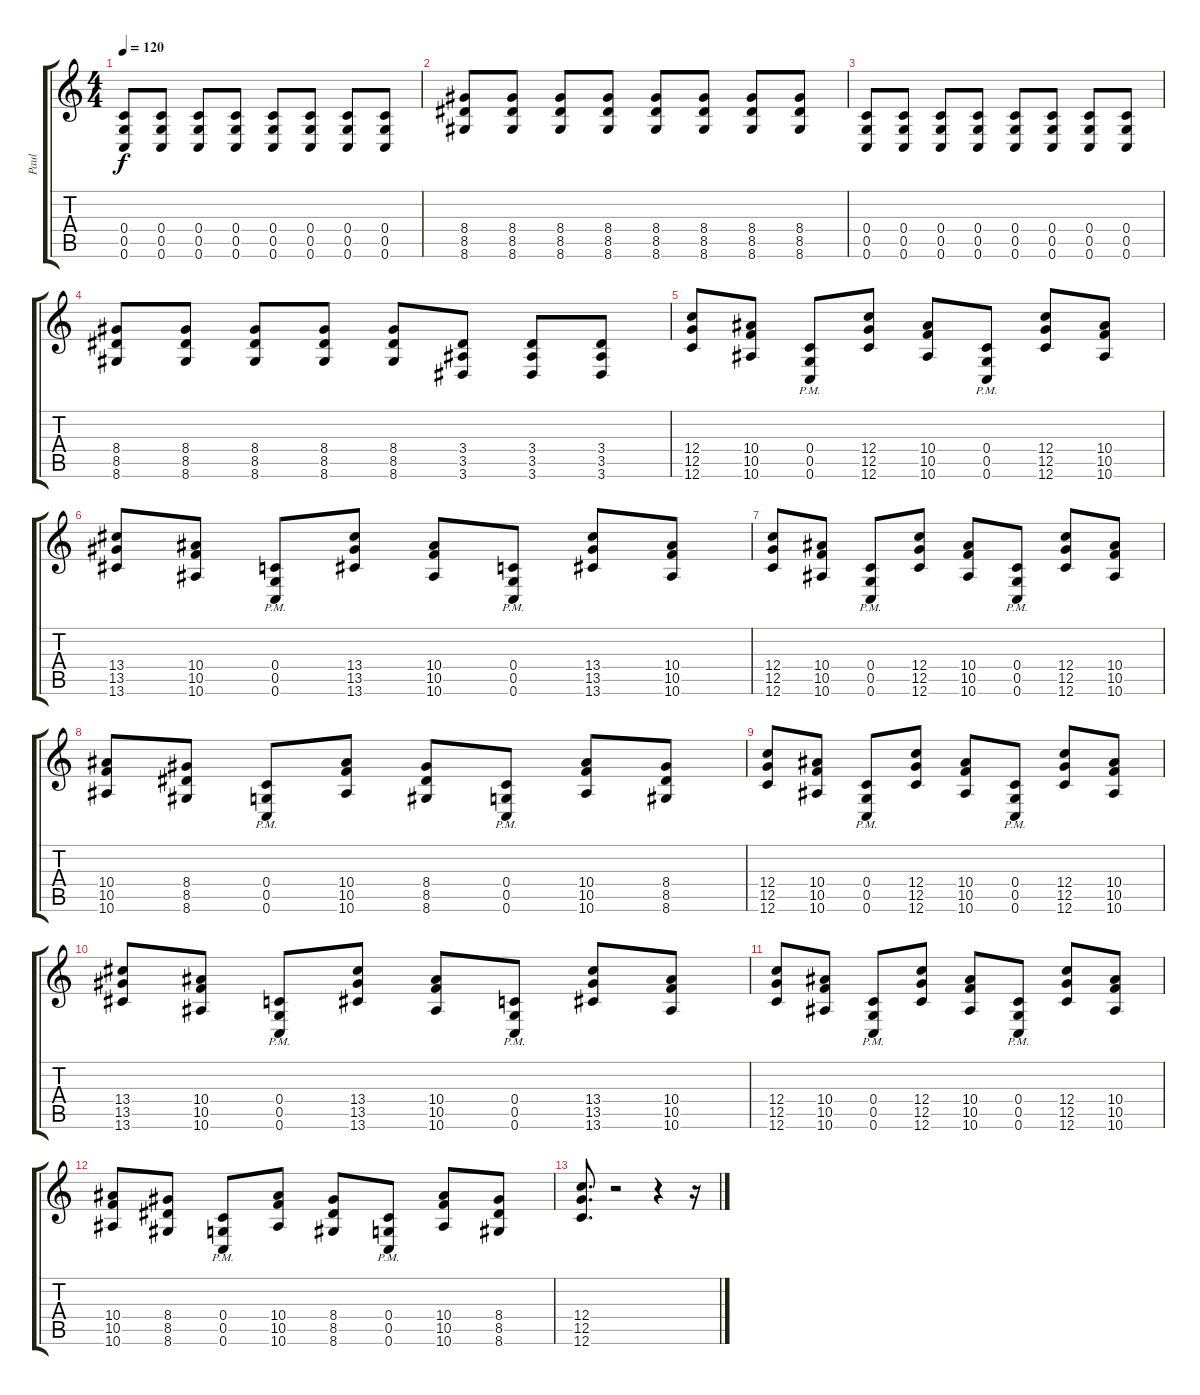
\track ("Paul" "Paul") {instrument overdrivenguitar}
\staff {score tabs}
\tuning (D4 A3 F3 C3 G2 C2) {hide}
\ts (4 4)
\tempo 120
\clef g2
\ks c
(0.4 0.5 0.6).8{dy f} (0.4 0.5 0.6).8 (0.4 0.5 0.6).8 (0.4 0.5 0.6).8 (0.4 0.5 0.6).8 (0.4 0.5 0.6).8 (0.4 0.5 0.6).8 (0.4 0.5 0.6).8 |
(8.4 8.5 8.6).8 (8.4 8.5 8.6).8 (8.4 8.5 8.6).8 (8.4 8.5 8.6).8 (8.4 8.5 8.6).8 (8.4 8.5 8.6).8 (8.4 8.5 8.6).8 (8.4 8.5 8.6).8 |
(0.4 0.5 0.6).8 (0.4 0.5 0.6).8 (0.4 0.5 0.6).8 (0.4 0.5 0.6).8 (0.4 0.5 0.6).8 (0.4 0.5 0.6).8 (0.4 0.5 0.6).8 (0.4 0.5 0.6).8 |
(8.4 8.5 8.6).8 (8.4 8.5 8.6).8 (8.4 8.5 8.6).8 (8.4 8.5 8.6).8 (8.4 8.5 8.6).8 (3.4 3.5 3.6).8 (3.4 3.5 3.6).8 (3.4 3.5 3.6).8 |
(12.4 12.5 12.6).8 (10.4 10.5 10.6).8 (0.4{pm} 0.5 0.6).8 (12.4 12.5 12.6).8 (10.4 10.5 10.6).8 (0.4{pm} 0.5 0.6).8 (12.4 12.5 12.6).8 (10.4 10.5 10.6).8 |
(13.4 13.5 13.6).8 (10.4 10.5 10.6).8 (0.4{pm} 0.5 0.6).8 (13.4 13.5 13.6).8 (10.4 10.5 10.6).8 (0.4{pm} 0.5 0.6).8 (13.4 13.5 13.6).8 (10.4 10.5 10.6).8 |
(12.4 12.5 12.6).8 (10.4 10.5 10.6).8 (0.4{pm} 0.5 0.6).8 (12.4 12.5 12.6).8 (10.4 10.5 10.6).8 (0.4{pm} 0.5 0.6).8 (12.4 12.5 12.6).8 (10.4 10.5 10.6).8 |
(10.4 10.5 10.6).8 (8.4 8.5 8.6).8 (0.4{pm} 0.5 0.6).8 (10.4 10.5 10.6).8 (8.4 8.5 8.6).8 (0.4{pm} 0.5 0.6).8 (10.4 10.5 10.6).8 (8.4 8.5 8.6).8 |
(12.4 12.5 12.6).8 (10.4 10.5 10.6).8 (0.4{pm} 0.5 0.6).8 (12.4 12.5 12.6).8 (10.4 10.5 10.6).8 (0.4{pm} 0.5 0.6).8 (12.4 12.5 12.6).8 (10.4 10.5 10.6).8 |
(13.4 13.5 13.6).8 (10.4 10.5 10.6).8 (0.4{pm} 0.5 0.6).8 (13.4 13.5 13.6).8 (10.4 10.5 10.6).8 (0.4{pm} 0.5 0.6).8 (13.4 13.5 13.6).8 (10.4 10.5 10.6).8 |
(12.4 12.5 12.6).8 (10.4 10.5 10.6).8 (0.4{pm} 0.5 0.6).8 (12.4 12.5 12.6).8 (10.4 10.5 10.6).8 (0.4{pm} 0.5 0.6).8 (12.4 12.5 12.6).8 (10.4 10.5 10.6).8 |
(10.4 10.5 10.6).8 (8.4 8.5 8.6).8 (0.4{pm} 0.5 0.6).8 (10.4 10.5 10.6).8 (8.4 8.5 8.6).8 (0.4{pm} 0.5 0.6).8 (10.4 10.5 10.6).8 (8.4 8.5 8.6).8 |
(12.4 12.5 12.6).8{d} r.2 r.4 r.16
